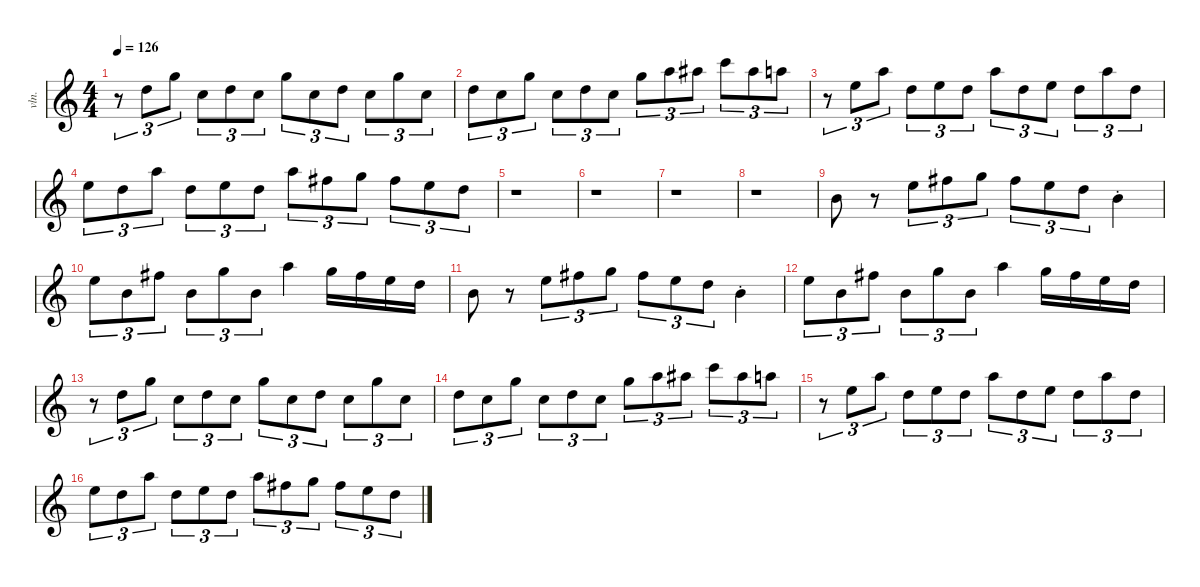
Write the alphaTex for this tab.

\defaultSystemsLayout 4
\hideDynamics
\bracketExtendMode nobrackets
\otherSystemsTrackNameOrientation horizontal
\track ("Strings 1" "vln.") {instrument stringensemble1}
\staff {score}
\tuning (E4 B3 G3 D3 A2 E2)
\ts (4 4)
\tempo 126
\clef g2
\ks c
r.8{tu (3 2) dy f beam Down} 15.2.8{tu (3 2) beam Down} 15.1.8{tu (3 2) beam Down} 13.2.8{tu (3 2) beam Down} 15.2.8{tu (3 2) beam Down} 13.2.8{tu (3 2) beam Down} 15.1.8{tu (3 2) beam Down} 13.2.8{tu (3 2) beam Down} 15.2.8{tu (3 2) beam Down} 13.2.8{tu (3 2) beam Down} 15.1.8{tu (3 2) beam Down} 13.2.8{tu (3 2) beam Down} |
15.2.8{tu (3 2) beam Down} 13.2.8{tu (3 2) beam Down} 15.1.8{tu (3 2) beam Down} 13.2.8{tu (3 2) beam Down} 15.2.8{tu (3 2) beam Down} 13.2.8{tu (3 2) beam Down} 15.1.8{tu (3 2) beam Down} 17.1.8{tu (3 2) beam Down} 18.1{acc #}.8{tu (3 2) beam Down} 20.1.8{tu (3 2) beam Down} 18.1{acc #}.8{tu (3 2) beam Down} 17.1.8{tu (3 2) beam Down} |
r.8{tu (3 2) beam Down} 17.2.8{tu (3 2) beam Down} 17.1.8{tu (3 2) beam Down} 15.2.8{tu (3 2) beam Down} 17.2.8{tu (3 2) beam Down} 15.2.8{tu (3 2) beam Down} 17.1.8{tu (3 2) beam Down} 15.2.8{tu (3 2) beam Down} 17.2.8{tu (3 2) beam Down} 15.2.8{tu (3 2) beam Down} 17.1.8{tu (3 2) beam Down} 15.2.8{tu (3 2) beam Down} |
17.2.8{tu (3 2) beam Down} 15.2.8{tu (3 2) beam Down} 17.1.8{tu (3 2) beam Down} 15.2.8{tu (3 2) beam Down} 17.2.8{tu (3 2) beam Down} 15.2.8{tu (3 2) beam Down} 17.1.8{tu (3 2) beam Down} 14.1{acc #}.8{tu (3 2) beam Down} 15.1.8{tu (3 2) beam Down} 14.1{acc #}.8{tu (3 2) beam Down} 17.2.8{tu (3 2) beam Down} 15.2.8{tu (3 2) beam Down} |
r.1{beam Down} |
r.1{beam Down} |
r.1{beam Down} |
r.1{beam Down} |
12.2.8{beam Down} r.8{beam Down} 12.1.8{tu (3 2) beam Down} 14.1{acc #}.8{tu (3 2) beam Down} 15.1.8{tu (3 2) beam Down} 14.1{acc #}.8{tu (3 2) beam Down} 12.1.8{tu (3 2) beam Down} 10.1.8{tu (3 2) beam Down} 12.2{st}.4{beam Down} |
12.1.8{tu (3 2) beam Down} 12.2.8{tu (3 2) beam Down} 14.1{acc #}.8{tu (3 2) beam Down} 12.2.8{tu (3 2) beam Down} 15.1.8{tu (3 2) beam Down} 12.2.8{tu (3 2) beam Down} 17.1.4{beam Down} 15.1.16{beam Down} 14.1{acc #}.16{beam Down} 12.1.16{beam Down} 10.1.16{beam Down} |
12.2.8{beam Down} r.8{beam Down} 12.1.8{tu (3 2) beam Down} 14.1{acc #}.8{tu (3 2) beam Down} 15.1.8{tu (3 2) beam Down} 14.1{acc #}.8{tu (3 2) beam Down} 12.1.8{tu (3 2) beam Down} 10.1.8{tu (3 2) beam Down} 12.2{st}.4{beam Down} |
12.1.8{tu (3 2) beam Down} 12.2.8{tu (3 2) beam Down} 14.1{acc #}.8{tu (3 2) beam Down} 12.2.8{tu (3 2) beam Down} 15.1.8{tu (3 2) beam Down} 12.2.8{tu (3 2) beam Down} 17.1.4{beam Down} 15.1.16{beam Down} 14.1{acc #}.16{beam Down} 12.1.16{beam Down} 10.1.16{beam Down} |
r.8{tu (3 2) beam Down} 15.2.8{tu (3 2) beam Down} 15.1.8{tu (3 2) beam Down} 13.2.8{tu (3 2) beam Down} 15.2.8{tu (3 2) beam Down} 13.2.8{tu (3 2) beam Down} 15.1.8{tu (3 2) beam Down} 13.2.8{tu (3 2) beam Down} 15.2.8{tu (3 2) beam Down} 13.2.8{tu (3 2) beam Down} 15.1.8{tu (3 2) beam Down} 13.2.8{tu (3 2) beam Down} |
15.2.8{tu (3 2) beam Down} 13.2.8{tu (3 2) beam Down} 15.1.8{tu (3 2) beam Down} 13.2.8{tu (3 2) beam Down} 15.2.8{tu (3 2) beam Down} 13.2.8{tu (3 2) beam Down} 15.1.8{tu (3 2) beam Down} 17.1.8{tu (3 2) beam Down} 18.1{acc #}.8{tu (3 2) beam Down} 20.1.8{tu (3 2) beam Down} 18.1{acc #}.8{tu (3 2) beam Down} 17.1.8{tu (3 2) beam Down} |
r.8{tu (3 2) beam Down} 17.2.8{tu (3 2) beam Down} 17.1.8{tu (3 2) beam Down} 15.2.8{tu (3 2) beam Down} 17.2.8{tu (3 2) beam Down} 15.2.8{tu (3 2) beam Down} 17.1.8{tu (3 2) beam Down} 15.2.8{tu (3 2) beam Down} 17.2.8{tu (3 2) beam Down} 15.2.8{tu (3 2) beam Down} 17.1.8{tu (3 2) beam Down} 15.2.8{tu (3 2) beam Down} |
17.2.8{tu (3 2) beam Down} 15.2.8{tu (3 2) beam Down} 17.1.8{tu (3 2) beam Down} 15.2.8{tu (3 2) beam Down} 17.2.8{tu (3 2) beam Down} 15.2.8{tu (3 2) beam Down} 17.1.8{tu (3 2) beam Down} 14.1{acc #}.8{tu (3 2) beam Down} 15.1.8{tu (3 2) beam Down} 14.1{acc #}.8{tu (3 2) beam Down} 17.2.8{tu (3 2) beam Down} 15.2.8{tu (3 2) beam Down}
